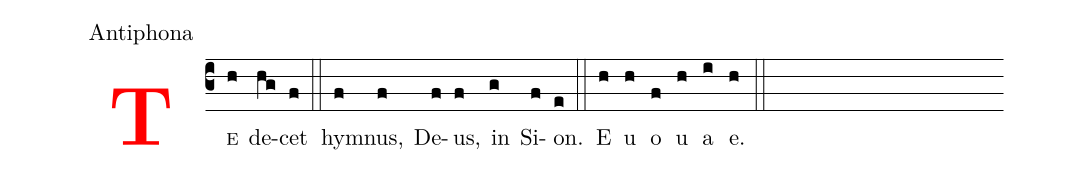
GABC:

office-part: Antiphona;
%%
<v>\bf\textcolor{red}{T}</v><v>\sc{e}</v>(c3h) de(hg)cet(f) (::) hym(f)nus,(f) De(f)us,(f) in(g) Si(f)on.(e) (::) E(h) u(h) o(f) u(h) a(i) e.(h) (::)
